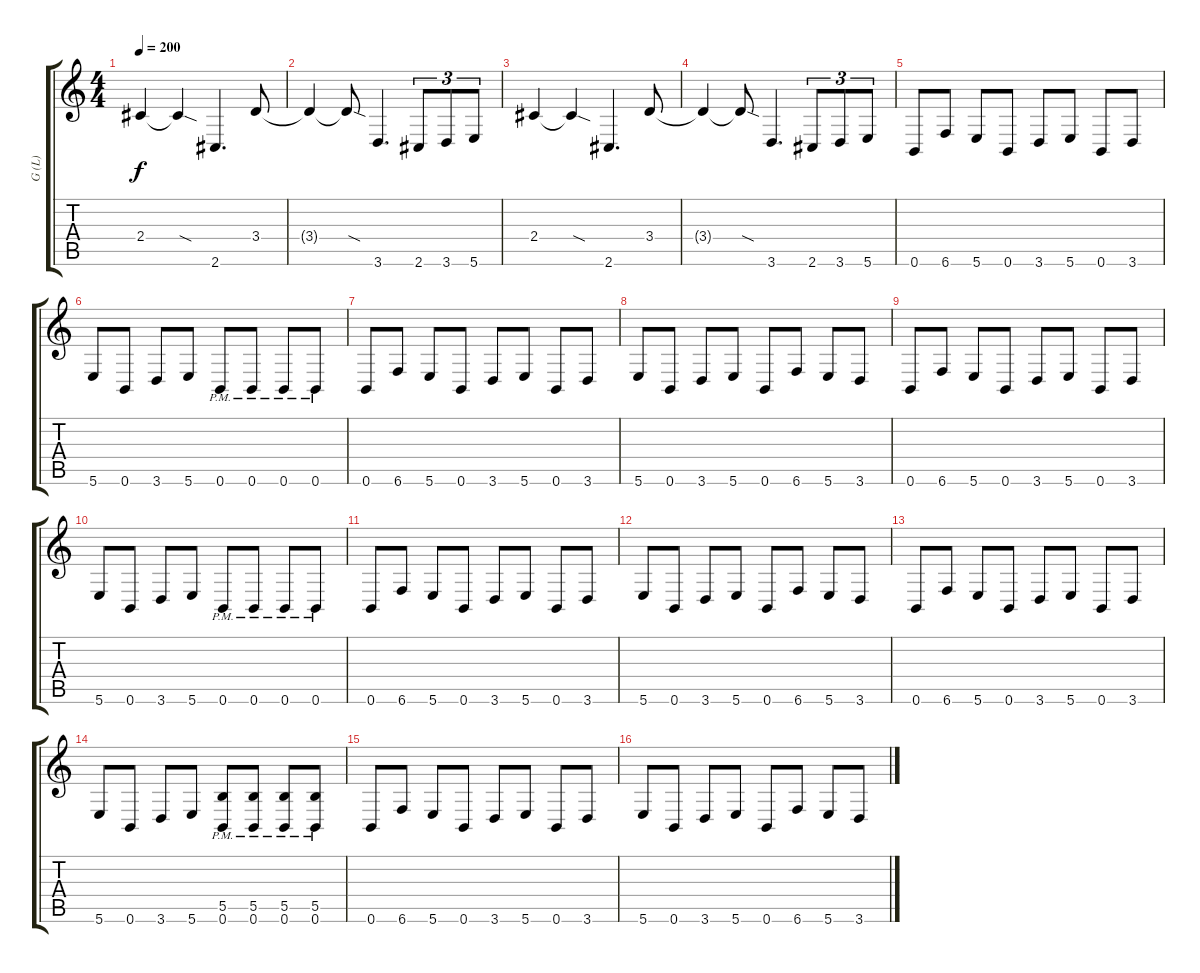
\track ("G (L)" "G (L)") {instrument distortionguitar}
\staff {score tabs}
\tuning (Db4 Ab3 E3 B2 Gb2 B1) {hide}
\ts (4 4)
\tempo 200
\clef g2
\ks c
2.4.4{dy f} 2.4{sod t}.4 2.6.4{d} 3.4.8 |
3.4{t}.4 3.4{sod t}.8 3.6.4{d} 2.6.8{tu (3 2)} 3.6.8{tu (3 2)} 5.6.8{tu (3 2)} |
2.4.4 2.4{sod t}.4 2.6.4{d} 3.4.8 |
3.4{t}.4 3.4{sod t}.8 3.6.4{d} 2.6.8{tu (3 2)} 3.6.8{tu (3 2)} 5.6.8{tu (3 2)} |
0.6.8 6.6.8 5.6.8 0.6.8 3.6.8 5.6.8 0.6.8 3.6.8 |
5.6.8 0.6.8 3.6.8 5.6.8 0.6{pm}.8 0.6{pm}.8 0.6{pm}.8 0.6{pm}.8 |
0.6.8 6.6.8 5.6.8 0.6.8 3.6.8 5.6.8 0.6.8 3.6.8 |
5.6.8 0.6.8 3.6.8 5.6.8 0.6.8 6.6.8 5.6.8 3.6.8 |
0.6.8 6.6.8 5.6.8 0.6.8 3.6.8 5.6.8 0.6.8 3.6.8 |
5.6.8 0.6.8 3.6.8 5.6.8 0.6{pm}.8 0.6{pm}.8 0.6{pm}.8 0.6{pm}.8 |
0.6.8 6.6.8 5.6.8 0.6.8 3.6.8 5.6.8 0.6.8 3.6.8 |
5.6.8 0.6.8 3.6.8 5.6.8 0.6.8 6.6.8 5.6.8 3.6.8 |
0.6.8 6.6.8 5.6.8 0.6.8 3.6.8 5.6.8 0.6.8 3.6.8 |
5.6.8 0.6.8 3.6.8 5.6.8 (5.5{pm} 0.6{pm}).8 (5.5{pm} 0.6{pm}).8 (5.5{pm} 0.6{pm}).8 (5.5{pm} 0.6{pm}).8 |
0.6.8 6.6.8 5.6.8 0.6.8 3.6.8 5.6.8 0.6.8 3.6.8 |
5.6.8 0.6.8 3.6.8 5.6.8 0.6.8 6.6.8 5.6.8 3.6.8
